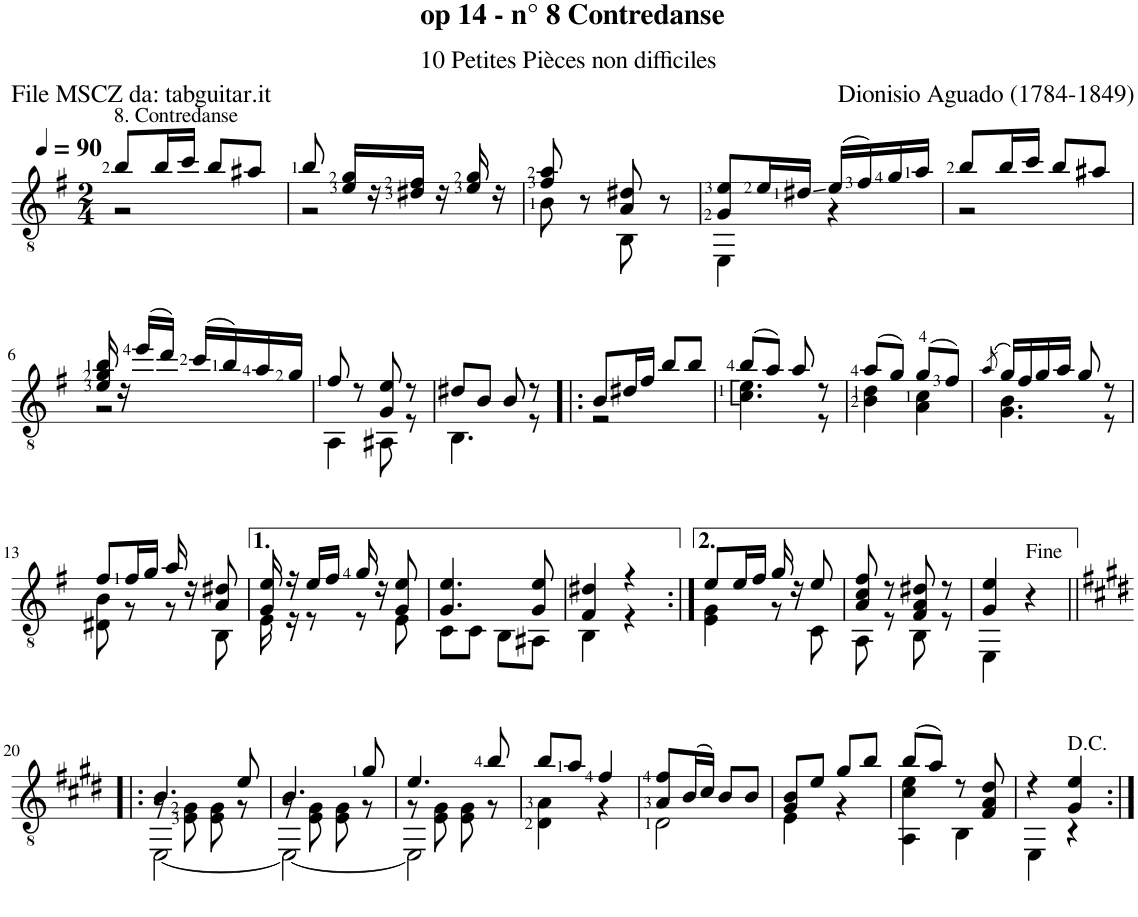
**kern
*part1
*staff1
*I"Guitar
*I'Guit.
*clefGv2
*k[f#]
*M2/4
*MM90
=1
*^
!LO:TX:a:t=8. Contredanse	!
8b/L	2r
16b/L	.
16cc/JJ	.
8b/L	.
8a#X/J	.
=2	=2
8b/	2r
16e/ 16g/LL	.
16r	.
16d#X/ 16f#/JJ	.
16r	.
16e/ 16g/	.
16r	.
=3	=3
8f#/ 8a/	8B\
8r	8ryy
8A/ 8d#X/	8BB\
8r	8ryy
=4	=4
8G/ 8e/L	4EE\
16e/L	.
16d#X/JJ	.
(16e/LL	4r
16f#/)	.
16g/	.
16a/JJ	.
=5	=5
8b/L	2r
16b/L	.
16cc/JJ	.
8b/L	.
8a#X/J	.
!!LO:LB:g=z	!!
=6	=6
16e/ 16g/ 16b/	2r
16r	.
(16ee/LL	.
16dd/JJ)	.
(16cc/LL	.
16b/)	.
16a/	.
16g/JJ	.
=7	=7
8f#/	4AA\
8r	.
8G/ 8e/	8AA#X\
8r	8r
=8	=8
8d#X/L	4.BB\
8B/J	.
8B/	.
8r	8r
=9!|:	=9!|:
8B/L	2r
16d#X/L	.
16f#/JJ	.
8b/L	.
8b/J	.
=10	=10
(8b/L	4.c\: 4.e\:
8a/J)	.
8a/	.
8r	8r
=11	=11
(8a/L	4B\ 4d\
8g/J)	.
(8g/L	4A\ 4c\
8f#/J)	.
=12	=12
(8qa/	.
16g/LL)	4.G\ 4.B\
16f#/	.
16g/	.
16a/JJ	.
8g/	.
8r	8r
!!LO:LB:g=z	!!
=13	=13
8f#/L	8D#X\ 8B\
16f#/L	8r
16g/JJ	.
16a/	8r
16r	.
8A/ 8d#X/	8BB\
=14	=14
16G/ 16e/	16E\
16r	16r
16e/LL	8r
16f#/JJ	.
16g/	8r
16r	.
8G/ 8e/	8E\
=15	=15
4.G/ 4.e/	8C\L
.	8C\J
.	8BB\L
8G/ 8e/	8AA#X\J
=16	=16
4F#/ 4d#X/	4BB\
4r	4r
=17:|!	=17:|!
8e/L	4E\ 4G\
16e/L	.
16f#/JJ	.
16g/	8r
16r	.
8e/	8C\
=18	=18
8A/ 8c/ 8f#/	8AA\
8r	8r
8F#/ 8A/ 8d#X/	8BB\
8r	8r
=19	=19
4G/ 4e/	4EE\
4r	4ryy
*v	*v
!!LO:LB:g=z
=20!|:
*k[f#c#g#d#]
*^
*	*^
4.B/	8r	[2EE\
.	8E\ 8G#\	.
.	8E\ 8G#\	.
8e/	8r	.
=21	=21	=21
4.B/	8r	2EE\_
.	8E\ 8G#\	.
.	8E\ 8G#\	.
8g#/	8r	.
=22	=22	=22
4.e/	8r	2EE\]
.	8E\ 8G#\	.
.	8E\ 8G#\	.
8b/	8r	.
*	*v	*v
=23	=23
8b/L	4D#\ 4A\
8a/J	.
4f#/	4r
=24	=24
8A/ 8f#/L	2D#\
(16B/L	.
16c#/JJ)	.
8B/L	.
8B/J	.
=25	=25
8G#/ 8B/L	4E\
8e/J	.
8g#/L	4r
8b/J	.
=26	=26
(8b/L	4AA\ 4c#\ 4e\
8a/J)	.
8r	4BB\
8F#/ 8A/ 8d#/	.
=27	=27
4r	4EE\
4G#/ 4e/	4r
*v	*v
=:|!
*-
